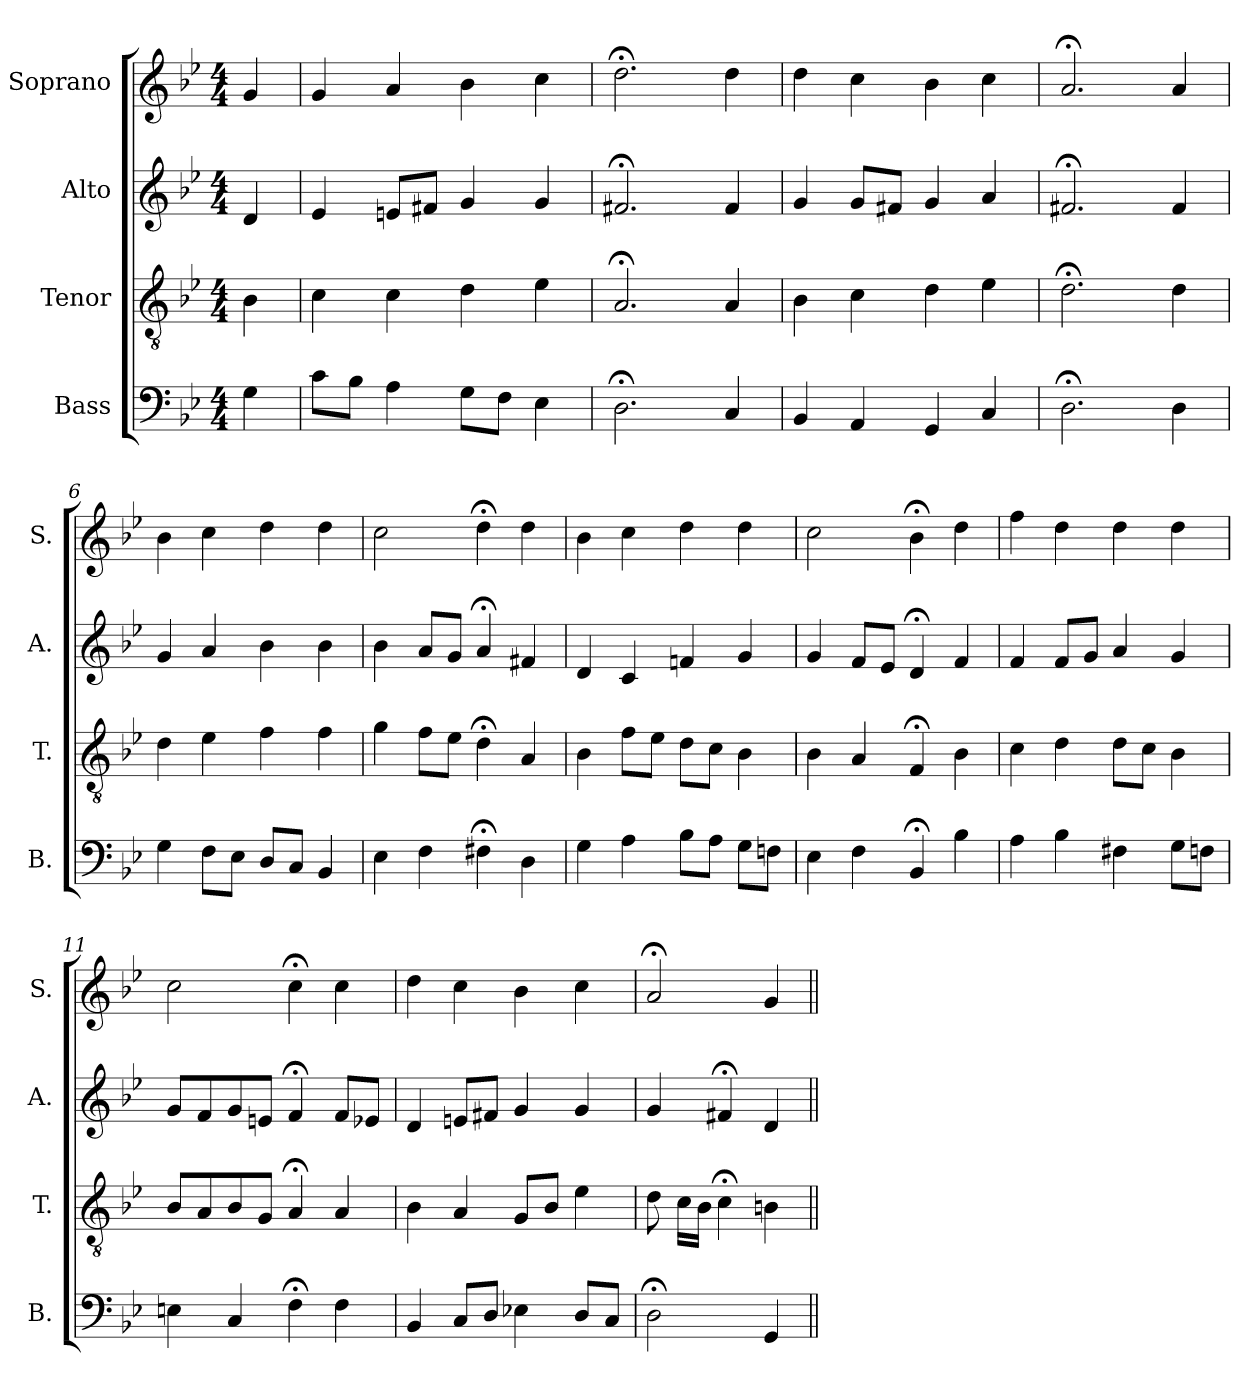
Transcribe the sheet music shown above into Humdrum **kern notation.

**kern	**kern	**kern	**kern
*part4	*part3	*part2	*part1
*staff4	*staff3	*staff2	*staff1
*I"Bass	*I"Tenor	*I"Alto	*I"Soprano
*I'B.	*I'T.	*I'A.	*I'S.
*clefF4	*clefGv2	*clefG2	*clefG2
*	*ITrd7c12	*	*
*k[b-e-]	*k[b-e-]	*k[b-e-]	*k[b-e-]
*B-:	*B-:	*B-:	*B-:
*M4/4	*M4/4	*M4/4	*M4/4
=1	=1	=1	=1
4G\	4BB-\	4d/	4g/
=2	=2	=2	=2
8c\L	4C\	4e-/	4g/
8B-\J	.	.	.
4A\	4C\	8en/L	4a/
.	.	8f#X/J	.
8G\L	4D\	4g/	4b-\
8F\J	.	.	.
4E-\	4E-\	4g/	4cc\
=3	=3	=3	=3
2.D;<\	2.AA;</	2.f#X;</	2.dd;<\
4C/	4AA/	4f#/	4dd\
=4	=4	=4	=4
4BB-/	4BB-\	4g/	4dd\
4AA/	4C\	8g/L	4cc\
.	.	8f#X/J	.
4GG/	4D\	4g/	4b-\
4C/	4E-\	4a/	4cc\
=5	=5	=5	=5
2.D;<\	2.D;<\	2.f#X;</	2.a;</
4D\	4D\	4f#/	4a/
=6	=6	=6	=6
4G\	4D\	4g/	4b-\
8F\L	4E-\	4a/	4cc\
8E-\J	.	.	.
8D/L	4F\	4b-\	4dd\
8C/J	.	.	.
4BB-/	4F\	4b-\	4dd\
!!LO:LB:g=z
=7	=7	=7	=7
4E-\	4G\	4b-\	2cc\
4F\	8F\L	8a/L	.
.	8E-\J	8g/J	.
4F#X;<\	4D;<\	4a;</	4dd;<\
4D\	4AA/	4f#X/	4dd\
=8	=8	=8	=8
4G\	4BB-\	4d/	4b-\
4A\	8F\L	4c/	4cc\
.	8E-\J	.	.
8B-\L	8D\L	4fn/	4dd\
8A\J	8C\J	.	.
8G\L	4BB-\	4g/	4dd\
8Fn\J	.	.	.
=9	=9	=9	=9
4E-\	4BB-\	4g/	2cc\
4F\	4AA/	8f/L	.
.	.	8e-/J	.
4BB-;</	4FF;</	4d;</	4b-;<\
4B-\	4BB-\	4f/	4dd\
=10	=10	=10	=10
4A\	4C\	4f/	4ff\
4B-\	4D\	8f/L	4dd\
.	.	8g/J	.
4F#X\	8D\L	4a/	4dd\
.	8C\J	.	.
8G\L	4BB-\	4g/	4dd\
8Fn\J	.	.	.
!!LO:PB:g=z
=11	=11	=11	=11
4En\	8BB-/L	8g/L	2cc\
.	8AA/	8f/	.
4C/	8BB-/	8g/	.
.	8GG/J	8en/J	.
4F;<\	4AA;</	4f;</	4cc;<\
4F\	4AA/	8f/L	4cc\
.	.	8e-X/J	.
=12	=12	=12	=12
4BB-/	4BB-\	4d/	4dd\
8C/L	4AA/	8en/L	4cc\
8D/J	.	8f#X/J	.
4E-X\	8GG/L	4g/	4b-\
.	8BB-/J	.	.
8D/L	4E-\	4g/	4cc\
8C/J	.	.	.
=13	=13	=13	=13
2D;<\	8D\	4g/	2a;</
.	16C\LL	.	.
.	16BB-\JJ	.	.
.	4C;<\	4f#X;</	.
4GG/	4BBn\	4d/	4g/
=||	=||	=||	=||
*-	*-	*-	*-
